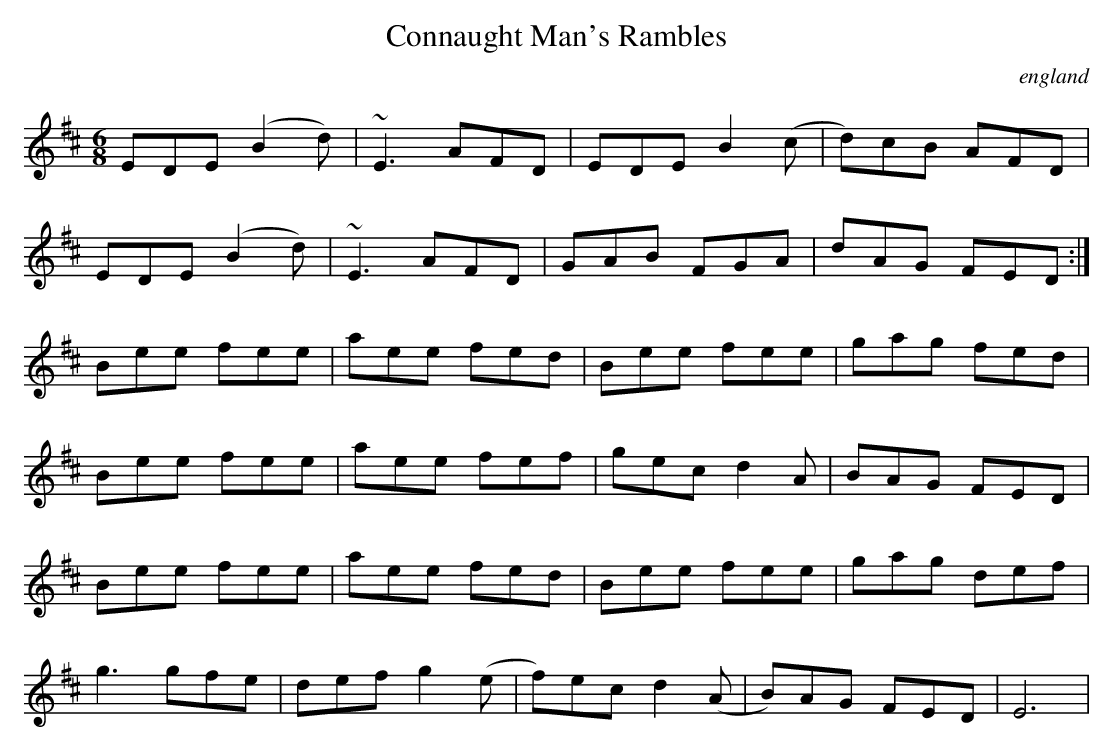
X:1
T:Connaught Man's Rambles
O:england
M:6/8
L:1/8
K:D
EDE (B2d) | ~E3 AFD | EDE B2 (c | d)cB AFD |
EDE (B2d) | ~E3 AFD | GAB FGA | dAG FED :|
Bee fee | aee fed | Bee fee | gag  fed |
Bee fee | aee fef | gec d2 A | BAG FED |
Bee fee | aee fed | Bee fee | gag def |
g3 gfe | def  g2 (e | f)ec d2 (A | B)AG FED | E6 |
